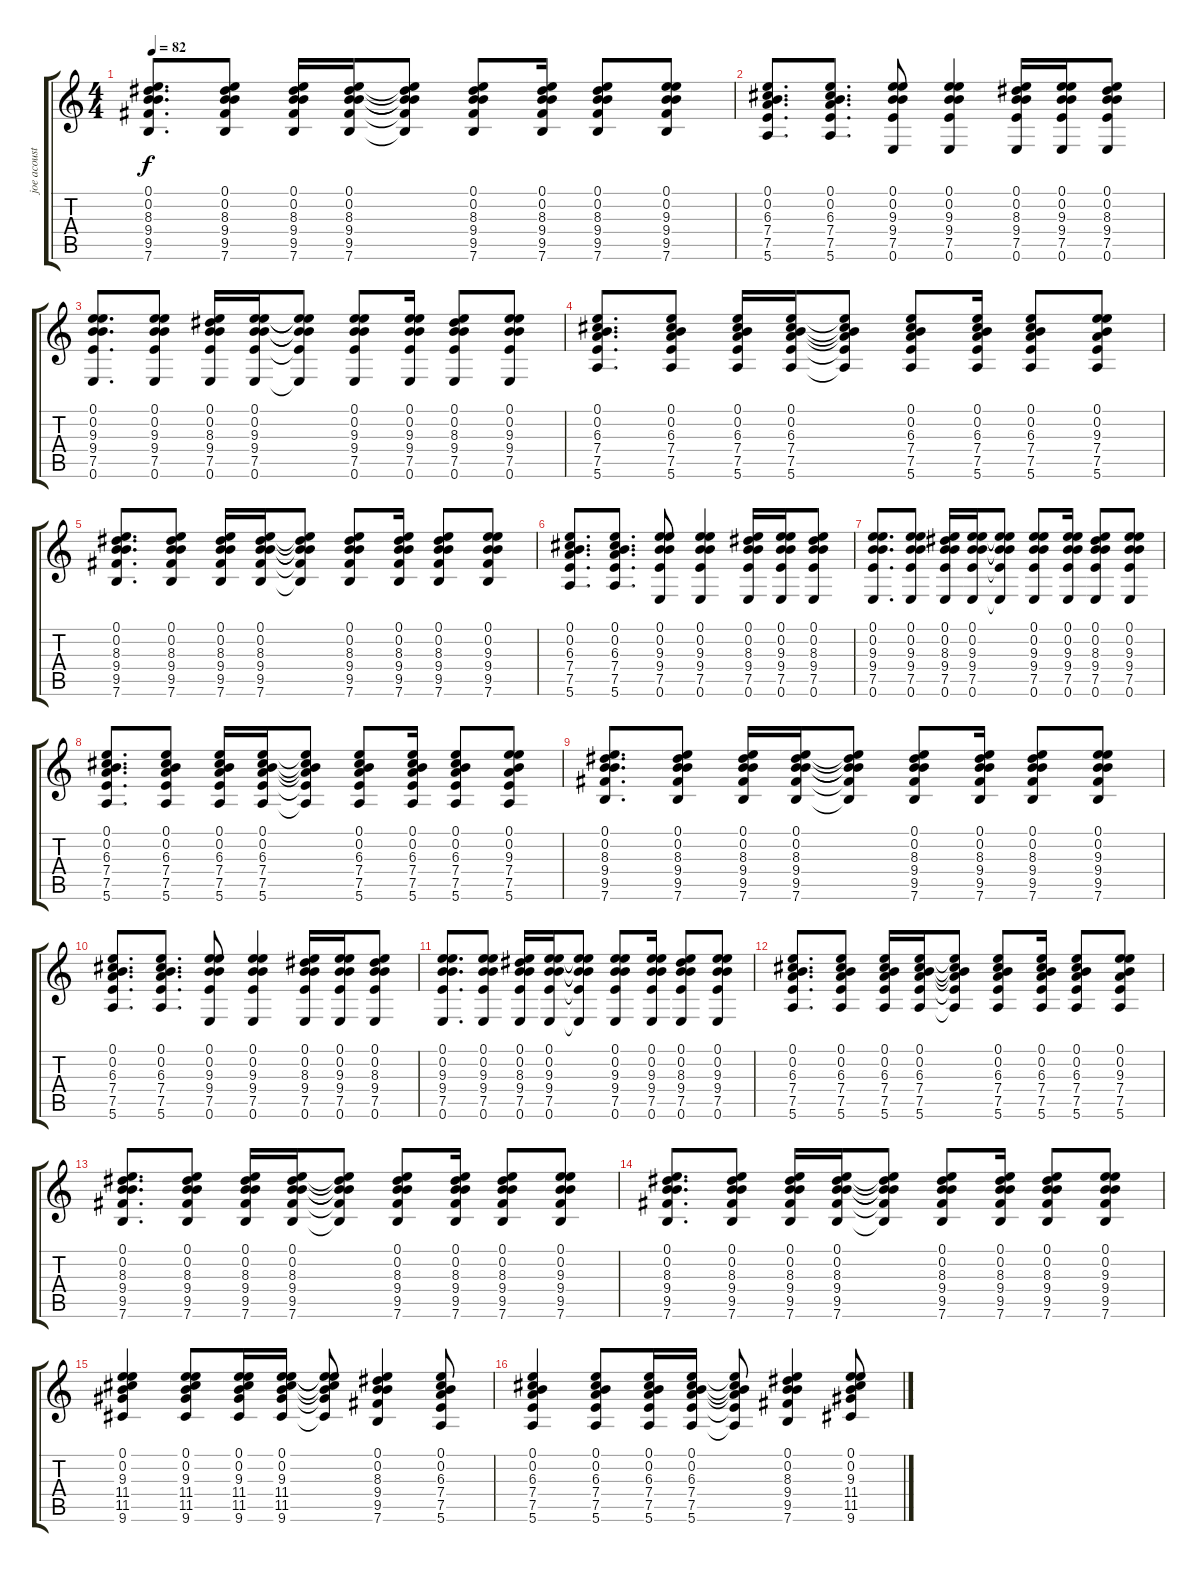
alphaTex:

\track ("joe acoustique" "joe acoust") {instrument acousticguitarsteel}
\staff {score tabs}
\tuning (E4 B3 G3 D3 A2 E2) {hide}
\ts (4 4)
\tempo 82
\clef g2
\ks c
(0.1 0.2 8.3 9.4 9.5 7.6).8{d dy f} (0.1 0.2 8.3 9.4 9.5 7.6).8 (0.1 0.2 8.3 9.4 9.5 7.6).16 (0.1 0.2 8.3 9.4 9.5 7.6).16 (0.1{t} 0.2{t} 8.3{t} 9.4{t} 9.5{t} 7.6{t}).8 (0.1 0.2 8.3 9.4 9.5 7.6).8 (0.1 0.2 8.3 9.4 9.5 7.6).16 (0.1 0.2 8.3 9.4 9.5 7.6).8 (0.1 0.2 9.3 9.4 9.5 7.6).8 |
(0.1 0.2 6.3 7.4 7.5 5.6).8{d} (0.1 0.2 6.3 7.4 7.5 5.6).8{d} (0.1 0.2 9.3 9.4 7.5 0.6).8 (0.1 0.2 9.3 9.4 7.5 0.6).4 (0.1 0.2 8.3 9.4 7.5 0.6).16 (0.1 0.2 9.3 9.4 7.5 0.6).16 (0.1 0.2 8.3 9.4 7.5 0.6).8 |
(0.1 0.2 9.3 9.4 7.5 0.6).8{d} (0.1 0.2 9.3 9.4 7.5 0.6).8 (0.1 0.2 8.3 9.4 7.5 0.6).16 (0.1 0.2 9.3 9.4 7.5 0.6).16 (0.1{t} 0.2{t} 9.3{t} 9.4{t} 7.5{t} 0.6{t}).8 (0.1 0.2 9.3 9.4 7.5 0.6).8 (0.1 0.2 9.3 9.4 7.5 0.6).16 (0.1 0.2 8.3 9.4 7.5 0.6).8 (0.1 0.2 9.3 9.4 7.5 0.6).8 |
(0.1 0.2 6.3 7.4 7.5 5.6).8{d} (0.1 0.2 6.3 7.4 7.5 5.6).8 (0.1 0.2 6.3 7.4 7.5 5.6).16 (0.1 0.2 6.3 7.4 7.5 5.6).16 (0.1{t} 0.2{t} 6.3{t} 7.4{t} 7.5{t} 5.6{t}).8 (0.1 0.2 6.3 7.4 7.5 5.6).8 (0.1 0.2 6.3 7.4 7.5 5.6).16 (0.1 0.2 6.3 7.4 7.5 5.6).8 (0.1 0.2 9.3 7.4 7.5 5.6).8 |
(0.1 0.2 8.3 9.4 9.5 7.6).8{d} (0.1 0.2 8.3 9.4 9.5 7.6).8 (0.1 0.2 8.3 9.4 9.5 7.6).16 (0.1 0.2 8.3 9.4 9.5 7.6).16 (0.1{t} 0.2{t} 8.3{t} 9.4{t} 9.5{t} 7.6{t}).8 (0.1 0.2 8.3 9.4 9.5 7.6).8 (0.1 0.2 8.3 9.4 9.5 7.6).16 (0.1 0.2 8.3 9.4 9.5 7.6).8 (0.1 0.2 9.3 9.4 9.5 7.6).8 |
(0.1 0.2 6.3 7.4 7.5 5.6).8{d} (0.1 0.2 6.3 7.4 7.5 5.6).8{d} (0.1 0.2 9.3 9.4 7.5 0.6).8 (0.1 0.2 9.3 9.4 7.5 0.6).4 (0.1 0.2 8.3 9.4 7.5 0.6).16 (0.1 0.2 9.3 9.4 7.5 0.6).16 (0.1 0.2 8.3 9.4 7.5 0.6).8 |
(0.1 0.2 9.3 9.4 7.5 0.6).8{d} (0.1 0.2 9.3 9.4 7.5 0.6).8 (0.1 0.2 8.3 9.4 7.5 0.6).16 (0.1 0.2 9.3 9.4 7.5 0.6).16 (0.1{t} 0.2{t} 9.3{t} 9.4{t} 7.5{t} 0.6{t}).8 (0.1 0.2 9.3 9.4 7.5 0.6).8 (0.1 0.2 9.3 9.4 7.5 0.6).16 (0.1 0.2 8.3 9.4 7.5 0.6).8 (0.1 0.2 9.3 9.4 7.5 0.6).8 |
(0.1 0.2 6.3 7.4 7.5 5.6).8{d} (0.1 0.2 6.3 7.4 7.5 5.6).8 (0.1 0.2 6.3 7.4 7.5 5.6).16 (0.1 0.2 6.3 7.4 7.5 5.6).16 (0.1{t} 0.2{t} 6.3{t} 7.4{t} 7.5{t} 5.6{t}).8 (0.1 0.2 6.3 7.4 7.5 5.6).8 (0.1 0.2 6.3 7.4 7.5 5.6).16 (0.1 0.2 6.3 7.4 7.5 5.6).8 (0.1 0.2 9.3 7.4 7.5 5.6).8 |
(0.1 0.2 8.3 9.4 9.5 7.6).8{d} (0.1 0.2 8.3 9.4 9.5 7.6).8 (0.1 0.2 8.3 9.4 9.5 7.6).16 (0.1 0.2 8.3 9.4 9.5 7.6).16 (0.1{t} 0.2{t} 8.3{t} 9.4{t} 9.5{t} 7.6{t}).8 (0.1 0.2 8.3 9.4 9.5 7.6).8 (0.1 0.2 8.3 9.4 9.5 7.6).16 (0.1 0.2 8.3 9.4 9.5 7.6).8 (0.1 0.2 9.3 9.4 9.5 7.6).8 |
(0.1 0.2 6.3 7.4 7.5 5.6).8{d} (0.1 0.2 6.3 7.4 7.5 5.6).8{d} (0.1 0.2 9.3 9.4 7.5 0.6).8 (0.1 0.2 9.3 9.4 7.5 0.6).4 (0.1 0.2 8.3 9.4 7.5 0.6).16 (0.1 0.2 9.3 9.4 7.5 0.6).16 (0.1 0.2 8.3 9.4 7.5 0.6).8 |
(0.1 0.2 9.3 9.4 7.5 0.6).8{d} (0.1 0.2 9.3 9.4 7.5 0.6).8 (0.1 0.2 8.3 9.4 7.5 0.6).16 (0.1 0.2 9.3 9.4 7.5 0.6).16 (0.1{t} 0.2{t} 9.3{t} 9.4{t} 7.5{t} 0.6{t}).8 (0.1 0.2 9.3 9.4 7.5 0.6).8 (0.1 0.2 9.3 9.4 7.5 0.6).16 (0.1 0.2 8.3 9.4 7.5 0.6).8 (0.1 0.2 9.3 9.4 7.5 0.6).8 |
(0.1 0.2 6.3 7.4 7.5 5.6).8{d} (0.1 0.2 6.3 7.4 7.5 5.6).8 (0.1 0.2 6.3 7.4 7.5 5.6).16 (0.1 0.2 6.3 7.4 7.5 5.6).16 (0.1{t} 0.2{t} 6.3{t} 7.4{t} 7.5{t} 5.6{t}).8 (0.1 0.2 6.3 7.4 7.5 5.6).8 (0.1 0.2 6.3 7.4 7.5 5.6).16 (0.1 0.2 6.3 7.4 7.5 5.6).8 (0.1 0.2 9.3 7.4 7.5 5.6).8 |
(0.1 0.2 8.3 9.4 9.5 7.6).8{d} (0.1 0.2 8.3 9.4 9.5 7.6).8 (0.1 0.2 8.3 9.4 9.5 7.6).16 (0.1 0.2 8.3 9.4 9.5 7.6).16 (0.1{t} 0.2{t} 8.3{t} 9.4{t} 9.5{t} 7.6{t}).8 (0.1 0.2 8.3 9.4 9.5 7.6).8 (0.1 0.2 8.3 9.4 9.5 7.6).16 (0.1 0.2 8.3 9.4 9.5 7.6).8 (0.1 0.2 9.3 9.4 9.5 7.6).8 |
(0.1 0.2 8.3 9.4 9.5 7.6).8{d} (0.1 0.2 8.3 9.4 9.5 7.6).8 (0.1 0.2 8.3 9.4 9.5 7.6).16 (0.1 0.2 8.3 9.4 9.5 7.6).16 (0.1{t} 0.2{t} 8.3{t} 9.4{t} 9.5{t} 7.6{t}).8 (0.1 0.2 8.3 9.4 9.5 7.6).8 (0.1 0.2 8.3 9.4 9.5 7.6).16 (0.1 0.2 8.3 9.4 9.5 7.6).8 (0.1 0.2 9.3 9.4 9.5 7.6).8 |
(0.1 0.2 9.3 11.4 11.5 9.6).4 (0.1 0.2 9.3 11.4 11.5 9.6).8 (0.1 0.2 9.3 11.4 11.5 9.6).16 (0.1 0.2 9.3 11.4 11.5 9.6).16 (0.1{t} 0.2{t} 9.3{t} 11.4{t} 11.5{t} 9.6{t}).8 (0.1 0.2 8.3 9.4 9.5 7.6).4 (0.1 0.2 6.3 7.4 7.5 5.6).8 |
(0.1 0.2 6.3 7.4 7.5 5.6).4 (0.1 0.2 6.3 7.4 7.5 5.6).8 (0.1 0.2 6.3 7.4 7.5 5.6).16 (0.1 0.2 6.3 7.4 7.5 5.6).16 (0.1{t} 0.2{t} 6.3{t} 7.4{t} 7.5{t} 5.6{t}).8 (0.1 0.2 8.3 9.4 9.5 7.6).4 (0.1 0.2 9.3 11.4 11.5 9.6).8
